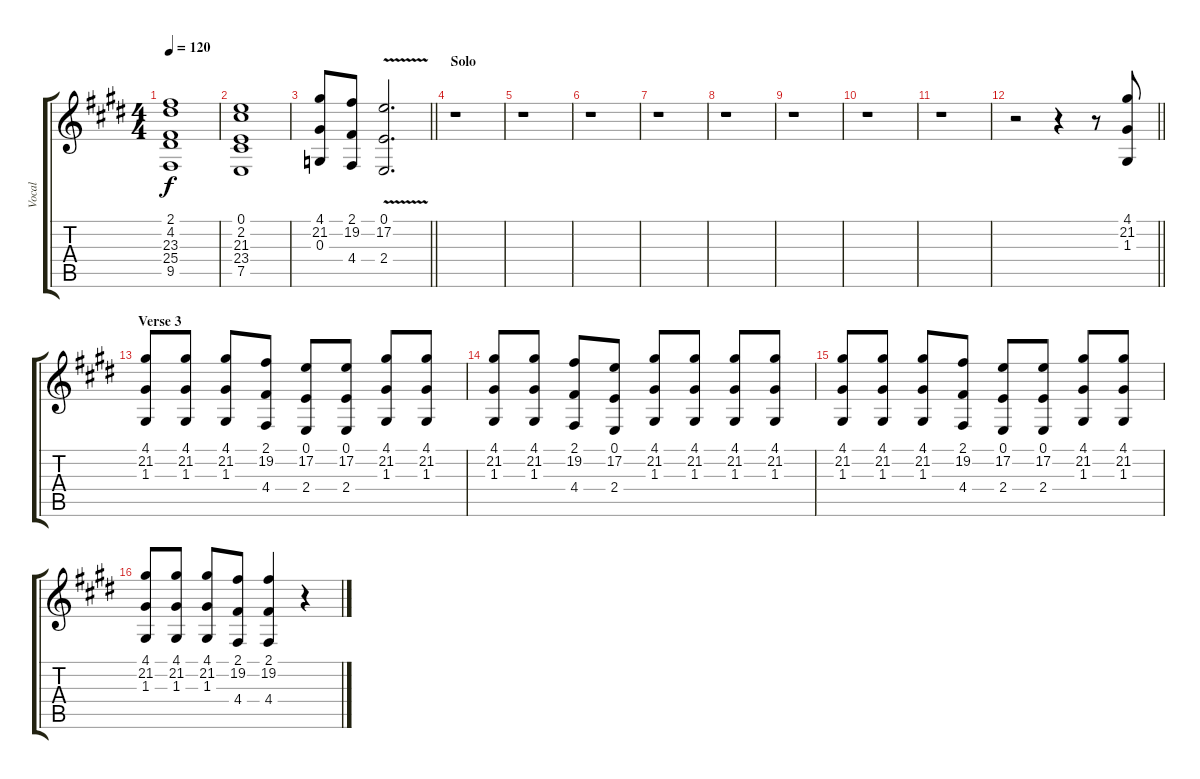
\track ("Vocal" "Vocal") {mute instrument stringensemble1}
\staff {score tabs}
\tuning (E4 B3 G3 D3 A2 E2) {hide}
\ts (4 4)
\tempo 120
\clef g2
\ks e
(2.1 4.2 23.3 25.4 9.5).1{dy f} |
(0.1 2.2 21.3 23.4 7.5).1 |
\barLineRight lightlight
(4.1 21.2 0.3).8 (2.1 19.2 4.4).8 (0.1{v} 17.2{v} 2.4{v}).2{d} |
\section ("" "Solo")
r.1 |
r.1 |
r.1 |
r.1 |
r.1 |
r.1 |
r.1 |
r.1 |
\barLineRight lightlight
r.2 r.4 r.8 (4.1 21.2 1.3).8 |
\section ("" "Verse 3")
(4.1 21.2 1.3).8 (4.1 21.2 1.3).8 (4.1 21.2 1.3).8 (2.1 19.2 4.4).8 (0.1 17.2 2.4).8 (0.1 17.2 2.4).8 (4.1 21.2 1.3).8 (4.1 21.2 1.3).8 |
(4.1 21.2 1.3).8 (4.1 21.2 1.3).8 (2.1 19.2 4.4).8 (0.1 17.2 2.4).8 (4.1 21.2 1.3).8 (4.1 21.2 1.3).8 (4.1 21.2 1.3).8 (4.1 21.2 1.3).8 |
(4.1 21.2 1.3).8 (4.1 21.2 1.3).8 (4.1 21.2 1.3).8 (2.1 19.2 4.4).8 (0.1 17.2 2.4).8 (0.1 17.2 2.4).8 (4.1 21.2 1.3).8 (4.1 21.2 1.3).8 |
(4.1 21.2 1.3).8 (4.1 21.2 1.3).8 (4.1 21.2 1.3).8 (2.1 19.2 4.4).8 (2.1 19.2 4.4).4 r.4
